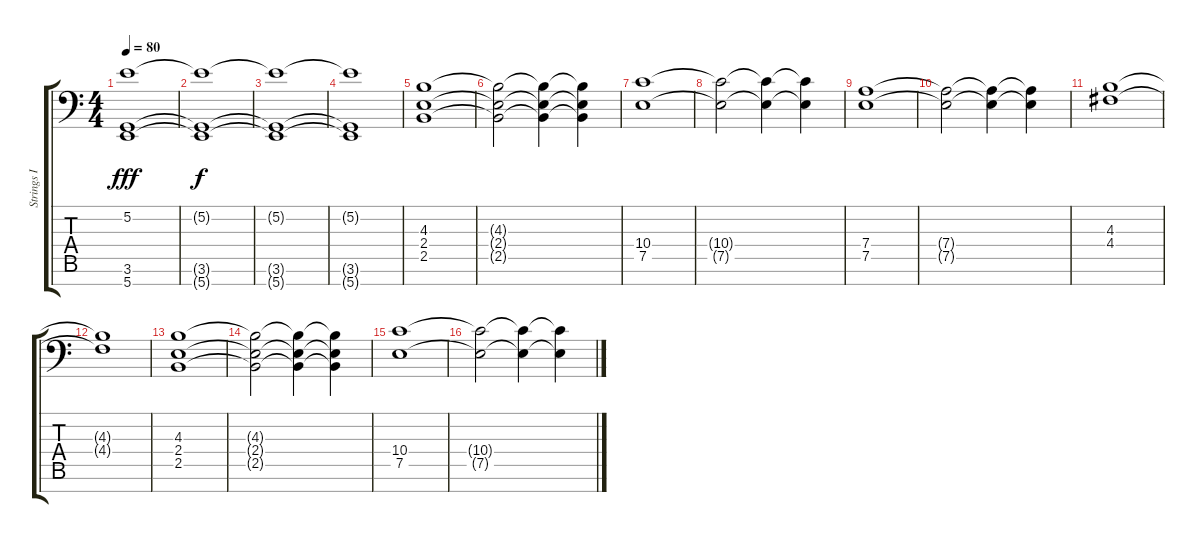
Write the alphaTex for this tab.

\track ("Strings I" "Strings I") {instrument stringensemble1}
\staff {score tabs}
\tuning (E4 B3 G3 D3 A2 E2 B-1) {hide}
\ts (4 4)
\tempo 80
\clef f4
\ks c
(5.2 3.6 5.7).1{dy fff instrument stringensemble1} |
(5.2{t} 3.6{t} 5.7{t}).1{dy f} |
(5.2{t} 3.6{t} 5.7{t}).1 |
(5.2{t} 3.6{t} 5.7{t}).1 |
(4.3 2.4 2.5).1 |
(4.3{t} 2.4{t} 2.5{t}).2 (4.3{t} 2.4{t} 2.5{t}).4 (4.3{t} 2.4{t} 2.5{t}).4 |
(10.4 7.5).1 |
(10.4{t} 7.5{t}).2 (10.4{t} 7.5{t}).4 (10.4{t} 7.5{t}).4 |
(7.4 7.5).1 |
(7.4{t} 7.5{t}).2 (7.4{t} 7.5{t}).4 (7.4{t} 7.5{t}).4 |
(4.3 4.4).1 |
(4.3{t} 4.4{t}).1 |
(4.3 2.4 2.5).1 |
(4.3{t} 2.4{t} 2.5{t}).2 (4.3{t} 2.4{t} 2.5{t}).4 (4.3{t} 2.4{t} 2.5{t}).4 |
(10.4 7.5).1 |
(10.4{t} 7.5{t}).2 (10.4{t} 7.5{t}).4 (10.4{t} 7.5{t}).4
